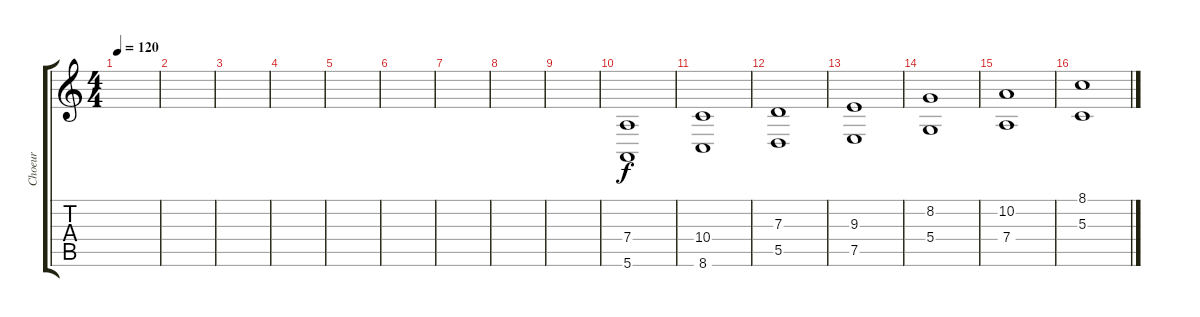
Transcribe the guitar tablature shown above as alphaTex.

\track ("Choeur" "Choeur") {instrument choiraahs}
\staff {score tabs}
\tuning (E4 B3 G3 D3 A2 E2) {hide}
\ts (4 4)
\tempo 120
\clef g2
\ks c
|
|
|
|
|
|
|
|
|
(7.4 5.6).1 |
(10.4 8.6).1 |
(7.3 5.5).1 |
(9.3 7.5).1 |
(8.2 5.4).1 |
(10.2 7.4).1 |
(8.1 5.3).1
